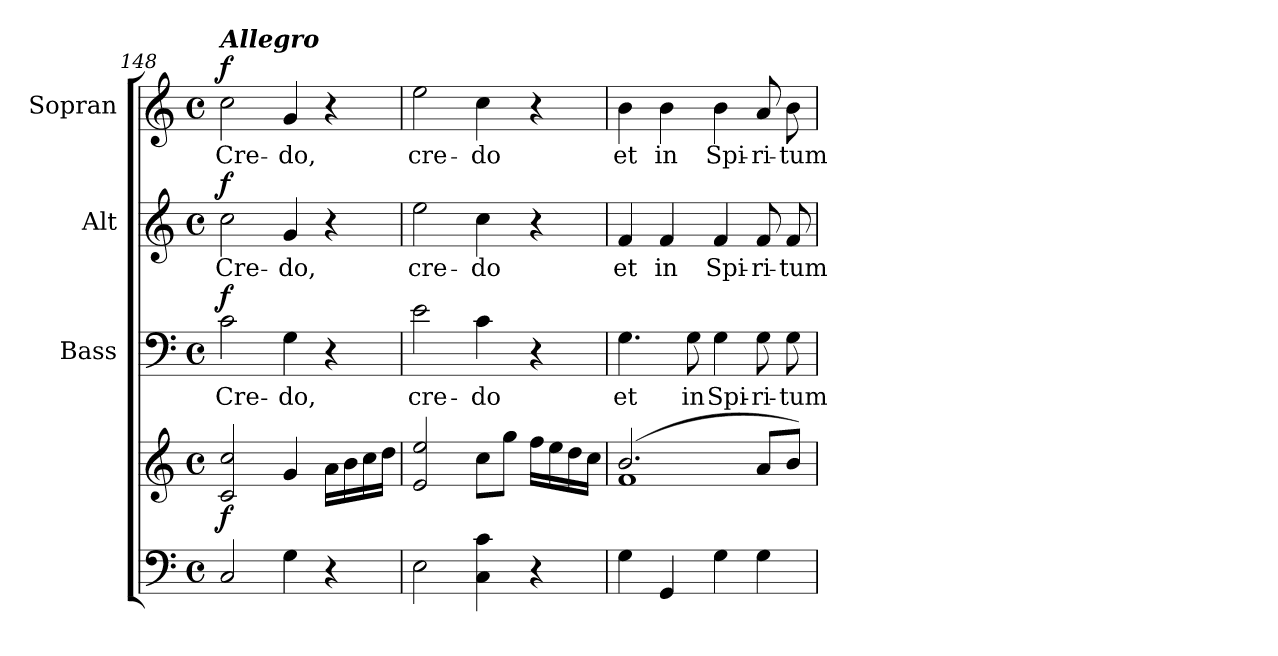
**kern	**kern	**dynam	**kern	**text	**dynam	**kern	**text	**dynam	**kern	**text	**dynam
*part4	*part4	*part4	*part3	*part3	*part3	*part2	*part2	*part2	*part1	*part1	*part1
*staff5	*staff4	*staff4/5	*staff3	*staff3	*staff3	*staff2	*staff2	*staff2	*staff1	*staff1	*staff1
*	*	*	*I"Bass	*	*	*I"Alt	*	*	*I"Sopran	*	*
*	*	*	*I'B.	*	*	*I'A.	*	*	*I'S.	*	*
*clefF4	*clefG2	*	*clefF4	*	*	*clefG2	*	*	*clefG2	*	*
*k[]	*k[]	*	*k[]	*	*	*k[]	*	*	*k[]	*	*
*C:	*C:	*	*C:	*	*	*C:	*	*	*C:	*	*
*M4/4	*M4/4	*	*M4/4	*	*	*M4/4	*	*	*M4/4	*	*
*met(c)	*met(c)	*	*met(c)	*	*	*met(c)	*	*	*met(c)	*	*
=148	=148	=148	=148	=148	=148	=148	=148	=148	=148	=148	=148
!	!	!	!	!	!	!	!	!	!LO:TX:a:Bi:t=Allegro	!	!
!	!	!LO:DY:b	!	!LO:LY:b	!LO:DY:a	!	!LO:LY:b	!LO:DY:a	!	!LO:LY:b	!LO:DY:b
2C/	2c/ 2cc/	f	2c\	Cre-	f	2cc\	Cre-	f	2cc\	Cre-	f
!	!	!	!	!LO:LY:b	!	!	!LO:LY:b	!	!	!LO:LY:b	!
4G\	4g/	.	4G\	-do,	.	4g/	-do,	.	4g/	-do,	.
4r	16a\LL	.	4r	.	.	4r	.	.	4r	.	.
.	16b\	.	.	.	.	.	.	.	.	.	.
.	16cc\	.	.	.	.	.	.	.	.	.	.
.	16dd\JJ	.	.	.	.	.	.	.	.	.	.
=149	=149	=149	=149	=149	=149	=149	=149	=149	=149	=149	=149
!	!	!	!	!LO:LY:b	!	!	!LO:LY:b	!	!	!LO:LY:b	!
2E\	2e/ 2ee/	.	2e\	cre-	.	2ee\	cre-	.	2ee\	cre-	.
!	!	!	!	!LO:LY:b	!	!	!LO:LY:b	!	!	!LO:LY:b	!
4C\ 4c\	8cc\L	.	4c\	-do	.	4cc\	-do	.	4cc\	-do	.
.	8gg\J	.	.	.	.	.	.	.	.	.	.
4r	16ff\LL	.	4r	.	.	4r	.	.	4r	.	.
.	16ee\	.	.	.	.	.	.	.	.	.	.
.	16dd\	.	.	.	.	.	.	.	.	.	.
.	16cc\JJ	.	.	.	.	.	.	.	.	.	.
=150	=150	=150	=150	=150	=150	=150	=150	=150	=150	=150	=150
*	*^	*	*	*	*	*	*	*	*	*	*
!	!	!	!	!	!LO:LY:b	!	!	!LO:LY:b	!	!	!LO:LY:b	!
4G\	(2.b/	1f	.	4.G\	et	.	4f/	et	.	4b\	et	.
!	!	!	!	!	!	!	!	!LO:LY:b	!	!	!LO:LY:b	!
4GG/	.	.	.	.	.	.	4f/	in	.	4b\	in	.
!	!	!	!	!	!LO:LY:b	!	!	!	!	!	!	!
.	.	.	.	8G\	in	.	.	.	.	.	.	.
!	!	!	!	!	!LO:LY:b	!	!	!LO:LY:b	!	!	!LO:LY:b	!
4G\	.	.	.	4G\	Spi-	.	4f/	Spi-	.	4b\	Spi-	.
!	!	!	!	!	!LO:LY:b	!	!	!LO:LY:b	!	!	!LO:LY:b	!
4G\	8a/L	.	.	8G\	-ri-	.	8f/	-ri-	.	8a/	-ri-	.
!	!	!	!	!	!LO:LY:b	!	!	!LO:LY:b	!	!	!LO:LY:b	!
.	8b/J)	.	.	8G\	-tum	.	8f/	-tum	.	8b\	-tum	.
*	*v	*v	*	*	*	*	*	*	*	*	*	*
=	=	=	=	=	=	=	=	=	=	=	=
*-	*-	*-	*-	*-	*-	*-	*-	*-	*-	*-	*-
